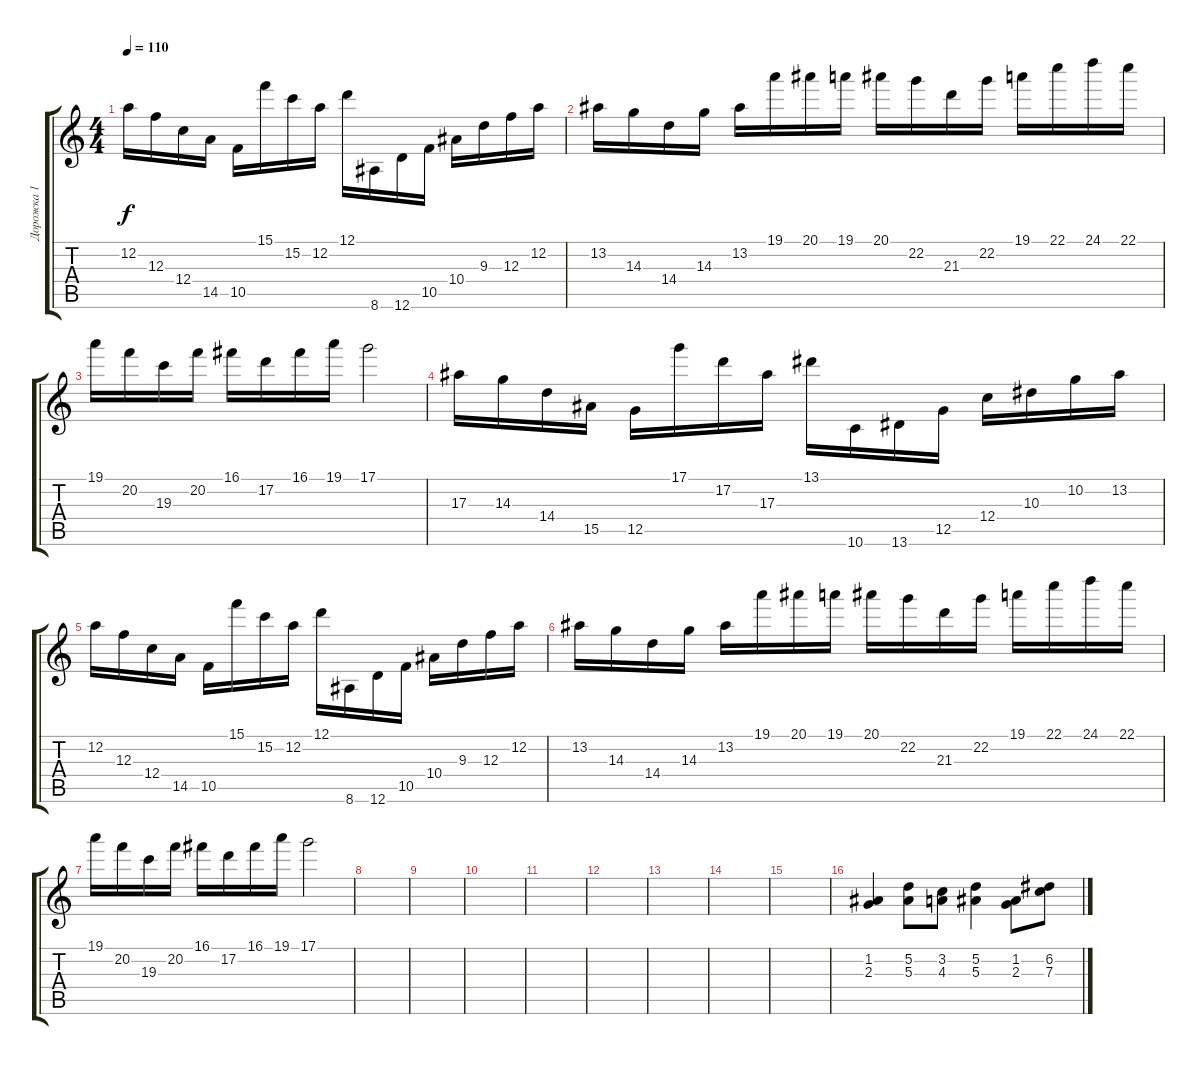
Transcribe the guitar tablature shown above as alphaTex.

\track ("Дорожка 1" "Дорожка 1") {instrument distortionguitar}
\staff {score tabs}
\tuning (D4 A3 F3 C3 G2 D2) {hide}
\ts (4 4)
\tempo 110
\clef g2
\ks c
12.2.16{dy f} 12.3.16 12.4.16 14.5.16 10.5.16 15.1.16 15.2.16 12.2.16 12.1.16 8.6.16 12.6.16 10.5.16 10.4.16 9.3.16 12.3.16 12.2.16 |
13.2.16 14.3.16 14.4.16 14.3.16 13.2.16 19.1.16 20.1.16 19.1.16 20.1.16 22.2.16 21.3.16 22.2.16 19.1.16 22.1.16 24.1.16 22.1.16 |
19.1.16 20.2.16 19.3.16 20.2.16 16.1.16 17.2.16 16.1.16 19.1.16 17.1.2 |
17.3.16 14.3.16 14.4.16 15.5.16 12.5.16 17.1.16 17.2.16 17.3.16 13.1.16 10.6.16 13.6.16 12.5.16 12.4.16 10.3.16 10.2.16 13.2.16 |
12.2.16 12.3.16 12.4.16 14.5.16 10.5.16 15.1.16 15.2.16 12.2.16 12.1.16 8.6.16 12.6.16 10.5.16 10.4.16 9.3.16 12.3.16 12.2.16 |
13.2.16 14.3.16 14.4.16 14.3.16 13.2.16 19.1.16 20.1.16 19.1.16 20.1.16 22.2.16 21.3.16 22.2.16 19.1.16 22.1.16 24.1.16 22.1.16 |
19.1.16 20.2.16 19.3.16 20.2.16 16.1.16 17.2.16 16.1.16 19.1.16 17.1.2 |
|
|
|
|
|
|
|
|
(1.2 2.3).4 (5.2 5.3).8 (3.2 4.3).8 (5.2 5.3).4 (1.2 2.3).8 (6.2 7.3).8
